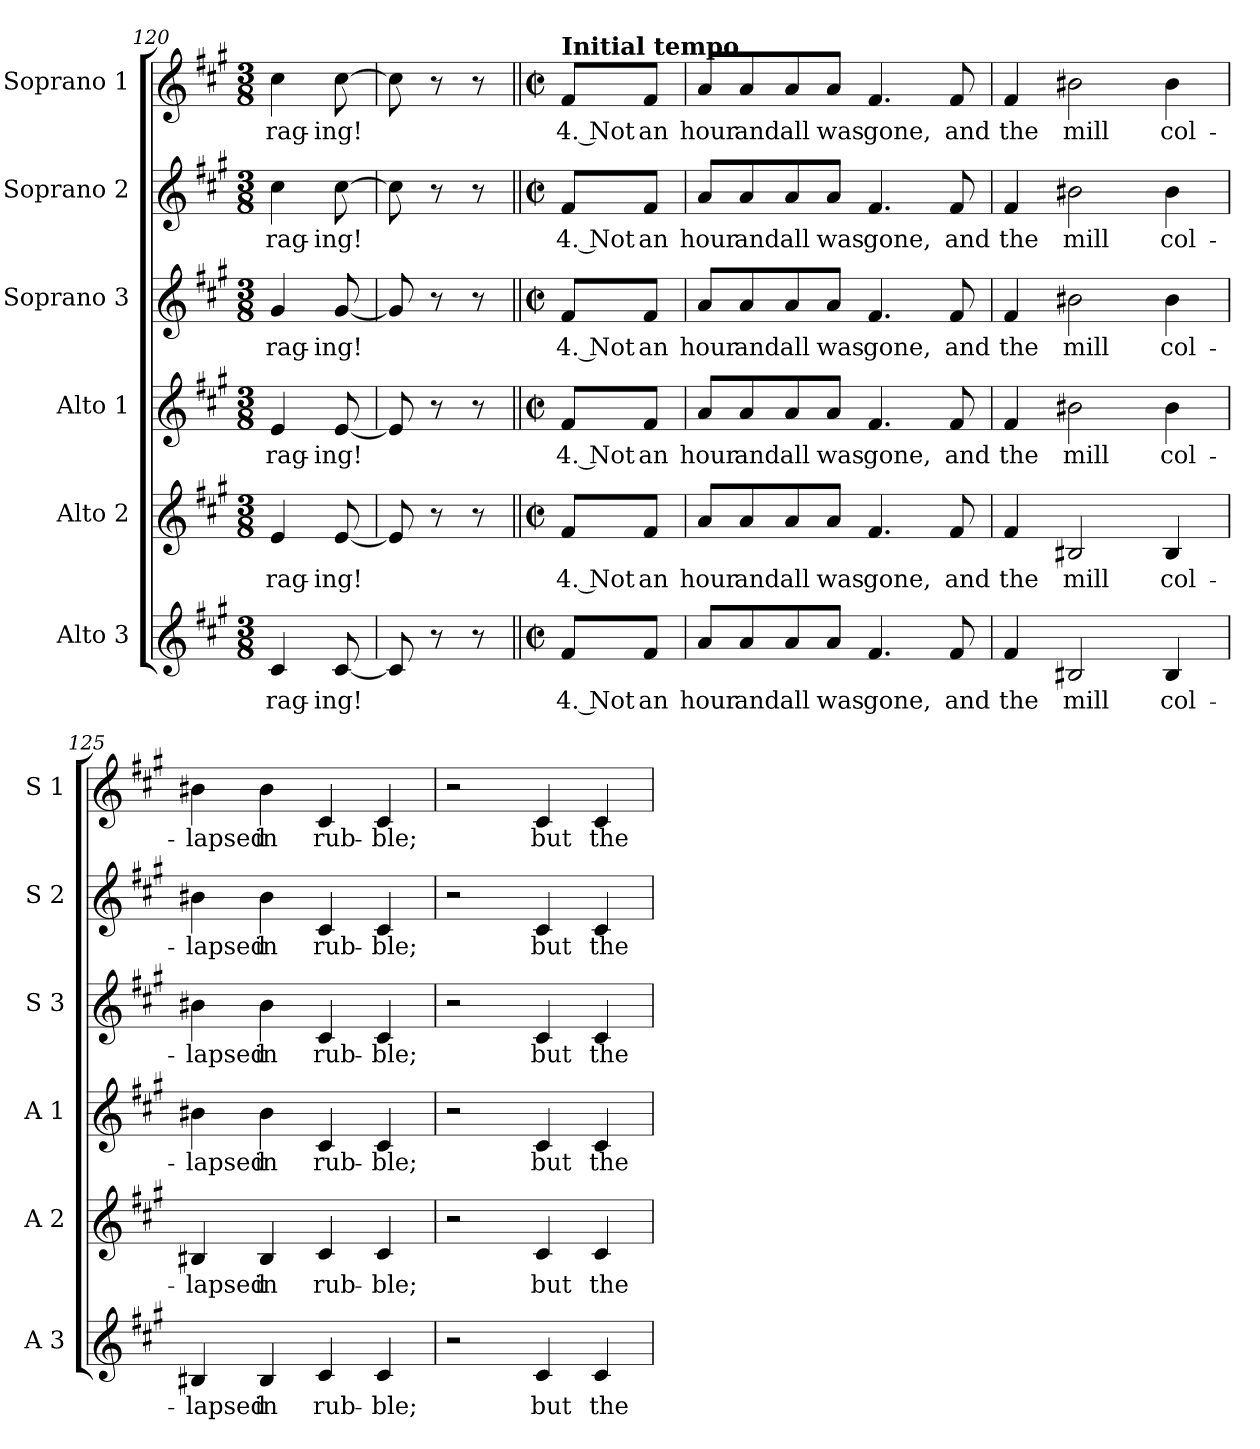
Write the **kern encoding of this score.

**kern	**text	**kern	**text	**kern	**text	**kern	**text	**kern	**text	**kern	**text
*part6	*part6	*part5	*part5	*part4	*part4	*part3	*part3	*part2	*part2	*part1	*part1
*staff6	*staff6	*staff5	*staff5	*staff4	*staff4	*staff3	*staff3	*staff2	*staff2	*staff1	*staff1
*I"Alto 3	*	*I"Alto 2	*	*I"Alto 1	*	*I"Soprano 3	*	*I"Soprano 2	*	*I"Soprano 1	*
*I'A 3	*	*I'A 2	*	*I'A 1	*	*I'S 3	*	*I'S 2	*	*I'S 1	*
*clefG2	*	*clefG2	*	*clefG2	*	*clefG2	*	*clefG2	*	*clefG2	*
*k[f#c#g#]	*	*k[f#c#g#]	*	*k[f#c#g#]	*	*k[f#c#g#]	*	*k[f#c#g#]	*	*k[f#c#g#]	*
*f#:	*	*f#:	*	*f#:	*	*f#:	*	*f#:	*	*f#:	*
*M3/8	*	*M3/8	*	*M3/8	*	*M3/8	*	*M3/8	*	*M3/8	*
=120	=120	=120	=120	=120	=120	=120	=120	=120	=120	=120	=120
!	!LO:LY:b	!	!	!	!	!	!	!	!	!	!
!	!	!	!LO:LY:b	!	!	!	!	!	!	!	!
!	!	!	!	!	!LO:LY:b	!	!	!	!	!	!
!	!	!	!	!	!	!	!LO:LY:b	!	!	!	!
!	!	!	!	!	!	!	!	!	!LO:LY:b	!	!
!	!	!	!	!	!	!	!	!	!	!	!LO:LY:b
4c#/	rag-	4e/	rag-	4e/	rag-	4g#/	rag-	4cc#\	rag-	4cc#\	rag-
!	!LO:LY:b	!	!	!	!	!	!	!	!	!	!
!	!	!	!LO:LY:b	!	!	!	!	!	!	!	!
!	!	!	!	!	!LO:LY:b	!	!	!	!	!	!
!	!	!	!	!	!	!	!LO:LY:b	!	!	!	!
!	!	!	!	!	!	!	!	!	!LO:LY:b	!	!
!	!	!	!	!	!	!	!	!	!	!	!LO:LY:b
[8c#/	-ing!	[8e/	-ing!	[8e/	-ing!	[8g#/	-ing!	[8cc#\	-ing!	[8cc#\	-ing!
=121	=121	=121	=121	=121	=121	=121	=121	=121	=121	=121	=121
8c#/]	.	8e/]	.	8e/]	.	8g#/]	.	8cc#\]	.	8cc#\]	.
8r	.	8r	.	8r	.	8r	.	8r	.	8r	.
8r	.	8r	.	8r	.	8r	.	8r	.	8r	.
=122||	=122||	=122||	=122||	=122||	=122||	=122||	=122||	=122||	=122||	=122||	=122||
*M2/2	*	*M2/2	*	*M2/2	*	*M2/2	*	*M2/2	*	*M2/2	*
*met(c|)	*	*met(c|)	*	*met(c|)	*	*met(c|)	*	*met(c|)	*	*met(c|)	*
!	!LO:LY:b	!	!	!	!	!	!	!	!	!	!
!	!	!	!LO:LY:b	!	!	!	!	!	!	!	!
!	!	!	!	!	!LO:LY:b	!	!	!	!	!	!
!	!	!	!	!	!	!	!LO:LY:b	!	!	!	!
!	!	!	!	!	!	!	!	!	!LO:LY:b	!	!
!	!	!	!	!	!	!	!	!	!	!LO:TX:a:B:t=Initial tempo	!
!	!	!	!	!	!	!	!	!	!	!	!LO:LY:b
8f#/L	4. Not	8f#/L	4. Not	8f#/L	4. Not	8f#/L	4. Not	8f#/L	4. Not	8f#/L	4. Not
!	!LO:LY:b	!	!	!	!	!	!	!	!	!	!
!	!	!	!LO:LY:b	!	!	!	!	!	!	!	!
!	!	!	!	!	!LO:LY:b	!	!	!	!	!	!
!	!	!	!	!	!	!	!LO:LY:b	!	!	!	!
!	!	!	!	!	!	!	!	!	!LO:LY:b	!	!
!	!	!	!	!	!	!	!	!	!	!	!LO:LY:b
8f#/J	an	8f#/J	an	8f#/J	an	8f#/J	an	8f#/J	an	8f#/J	an
!!LO:PB:g=z
=123	=123	=123	=123	=123	=123	=123	=123	=123	=123	=123	=123
!	!LO:LY:b	!	!	!	!	!	!	!	!	!	!
!	!	!	!LO:LY:b	!	!	!	!	!	!	!	!
!	!	!	!	!	!LO:LY:b	!	!	!	!	!	!
!	!	!	!	!	!	!	!LO:LY:b	!	!	!	!
!	!	!	!	!	!	!	!	!	!LO:LY:b	!	!
!	!	!	!	!	!	!	!	!	!	!	!LO:LY:b
8a/L	hour	8a/L	hour	8a/L	hour	8a/L	hour	8a/L	hour	8a/L	hour
!	!LO:LY:b	!	!	!	!	!	!	!	!	!	!
!	!	!	!LO:LY:b	!	!	!	!	!	!	!	!
!	!	!	!	!	!LO:LY:b	!	!	!	!	!	!
!	!	!	!	!	!	!	!LO:LY:b	!	!	!	!
!	!	!	!	!	!	!	!	!	!LO:LY:b	!	!
!	!	!	!	!	!	!	!	!	!	!	!LO:LY:b
8a/	and	8a/	and	8a/	and	8a/	and	8a/	and	8a/	and
!	!LO:LY:b	!	!	!	!	!	!	!	!	!	!
!	!	!	!LO:LY:b	!	!	!	!	!	!	!	!
!	!	!	!	!	!LO:LY:b	!	!	!	!	!	!
!	!	!	!	!	!	!	!LO:LY:b	!	!	!	!
!	!	!	!	!	!	!	!	!	!LO:LY:b	!	!
!	!	!	!	!	!	!	!	!	!	!	!LO:LY:b
8a/	all	8a/	all	8a/	all	8a/	all	8a/	all	8a/	all
!	!LO:LY:b	!	!	!	!	!	!	!	!	!	!
!	!	!	!LO:LY:b	!	!	!	!	!	!	!	!
!	!	!	!	!	!LO:LY:b	!	!	!	!	!	!
!	!	!	!	!	!	!	!LO:LY:b	!	!	!	!
!	!	!	!	!	!	!	!	!	!LO:LY:b	!	!
!	!	!	!	!	!	!	!	!	!	!	!LO:LY:b
8a/J	was	8a/J	was	8a/J	was	8a/J	was	8a/J	was	8a/J	was
!	!LO:LY:b	!	!	!	!	!	!	!	!	!	!
!	!	!	!LO:LY:b	!	!	!	!	!	!	!	!
!	!	!	!	!	!LO:LY:b	!	!	!	!	!	!
!	!	!	!	!	!	!	!LO:LY:b	!	!	!	!
!	!	!	!	!	!	!	!	!	!LO:LY:b	!	!
!	!	!	!	!	!	!	!	!	!	!	!LO:LY:b
4.f#/	gone,	4.f#/	gone,	4.f#/	gone,	4.f#/	gone,	4.f#/	gone,	4.f#/	gone,
!	!LO:LY:b	!	!	!	!	!	!	!	!	!	!
!	!	!	!LO:LY:b	!	!	!	!	!	!	!	!
!	!	!	!	!	!LO:LY:b	!	!	!	!	!	!
!	!	!	!	!	!	!	!LO:LY:b	!	!	!	!
!	!	!	!	!	!	!	!	!	!LO:LY:b	!	!
!	!	!	!	!	!	!	!	!	!	!	!LO:LY:b
8f#/	and	8f#/	and	8f#/	and	8f#/	and	8f#/	and	8f#/	and
=124	=124	=124	=124	=124	=124	=124	=124	=124	=124	=124	=124
!	!LO:LY:b	!	!	!	!	!	!	!	!	!	!
!	!	!	!LO:LY:b	!	!	!	!	!	!	!	!
!	!	!	!	!	!LO:LY:b	!	!	!	!	!	!
!	!	!	!	!	!	!	!LO:LY:b	!	!	!	!
!	!	!	!	!	!	!	!	!	!LO:LY:b	!	!
!	!	!	!	!	!	!	!	!	!	!	!LO:LY:b
4f#/	the	4f#/	the	4f#/	the	4f#/	the	4f#/	the	4f#/	the
!	!LO:LY:b	!	!	!	!	!	!	!	!	!	!
!	!	!	!LO:LY:b	!	!	!	!	!	!	!	!
!	!	!	!	!	!LO:LY:b	!	!	!	!	!	!
!	!	!	!	!	!	!	!LO:LY:b	!	!	!	!
!	!	!	!	!	!	!	!	!	!LO:LY:b	!	!
!	!	!	!	!	!	!	!	!	!	!	!LO:LY:b
2B#X/	mill	2B#X/	mill	2b#X\	mill	2b#X\	mill	2b#X\	mill	2b#X\	mill
!	!LO:LY:b	!	!	!	!	!	!	!	!	!	!
!	!	!	!LO:LY:b	!	!	!	!	!	!	!	!
!	!	!	!	!	!LO:LY:b	!	!	!	!	!	!
!	!	!	!	!	!	!	!LO:LY:b	!	!	!	!
!	!	!	!	!	!	!	!	!	!LO:LY:b	!	!
!	!	!	!	!	!	!	!	!	!	!	!LO:LY:b
4B#/	col-	4B#/	col-	4b#\	col-	4b#\	col-	4b#\	col-	4b#\	col-
=125	=125	=125	=125	=125	=125	=125	=125	=125	=125	=125	=125
!	!LO:LY:b	!	!	!	!	!	!	!	!	!	!
!	!	!	!LO:LY:b	!	!	!	!	!	!	!	!
!	!	!	!	!	!LO:LY:b	!	!	!	!	!	!
!	!	!	!	!	!	!	!LO:LY:b	!	!	!	!
!	!	!	!	!	!	!	!	!	!LO:LY:b	!	!
!	!	!	!	!	!	!	!	!	!	!	!LO:LY:b
4B#X/	-lapsed	4B#X/	-lapsed	4b#X\	-lapsed	4b#X\	-lapsed	4b#X\	-lapsed	4b#X\	-lapsed
!	!LO:LY:b	!	!	!	!	!	!	!	!	!	!
!	!	!	!LO:LY:b	!	!	!	!	!	!	!	!
!	!	!	!	!	!LO:LY:b	!	!	!	!	!	!
!	!	!	!	!	!	!	!LO:LY:b	!	!	!	!
!	!	!	!	!	!	!	!	!	!LO:LY:b	!	!
!	!	!	!	!	!	!	!	!	!	!	!LO:LY:b
4B#/	in	4B#/	in	4b#\	in	4b#\	in	4b#\	in	4b#\	in
!	!LO:LY:b	!	!	!	!	!	!	!	!	!	!
!	!	!	!LO:LY:b	!	!	!	!	!	!	!	!
!	!	!	!	!	!LO:LY:b	!	!	!	!	!	!
!	!	!	!	!	!	!	!LO:LY:b	!	!	!	!
!	!	!	!	!	!	!	!	!	!LO:LY:b	!	!
!	!	!	!	!	!	!	!	!	!	!	!LO:LY:b
4c#/	rub-	4c#/	rub-	4c#/	rub-	4c#/	rub-	4c#/	rub-	4c#/	rub-
!	!LO:LY:b	!	!	!	!	!	!	!	!	!	!
!	!	!	!LO:LY:b	!	!	!	!	!	!	!	!
!	!	!	!	!	!LO:LY:b	!	!	!	!	!	!
!	!	!	!	!	!	!	!LO:LY:b	!	!	!	!
!	!	!	!	!	!	!	!	!	!LO:LY:b	!	!
!	!	!	!	!	!	!	!	!	!	!	!LO:LY:b
4c#/	-ble;	4c#/	-ble;	4c#/	-ble;	4c#/	-ble;	4c#/	-ble;	4c#/	-ble;
=126	=126	=126	=126	=126	=126	=126	=126	=126	=126	=126	=126
2r	.	2r	.	2r	.	2r	.	2r	.	2r	.
!	!LO:LY:b	!	!	!	!	!	!	!	!	!	!
!	!	!	!LO:LY:b	!	!	!	!	!	!	!	!
!	!	!	!	!	!LO:LY:b	!	!	!	!	!	!
!	!	!	!	!	!	!	!LO:LY:b	!	!	!	!
!	!	!	!	!	!	!	!	!	!LO:LY:b	!	!
!	!	!	!	!	!	!	!	!	!	!	!LO:LY:b
4c#/	but	4c#/	but	4c#/	but	4c#/	but	4c#/	but	4c#/	but
!	!LO:LY:b	!	!	!	!	!	!	!	!	!	!
!	!	!	!LO:LY:b	!	!	!	!	!	!	!	!
!	!	!	!	!	!LO:LY:b	!	!	!	!	!	!
!	!	!	!	!	!	!	!LO:LY:b	!	!	!	!
!	!	!	!	!	!	!	!	!	!LO:LY:b	!	!
!	!	!	!	!	!	!	!	!	!	!	!LO:LY:b
4c#/	the	4c#/	the	4c#/	the	4c#/	the	4c#/	the	4c#/	the
=	=	=	=	=	=	=	=	=	=	=	=
*-	*-	*-	*-	*-	*-	*-	*-	*-	*-	*-	*-
